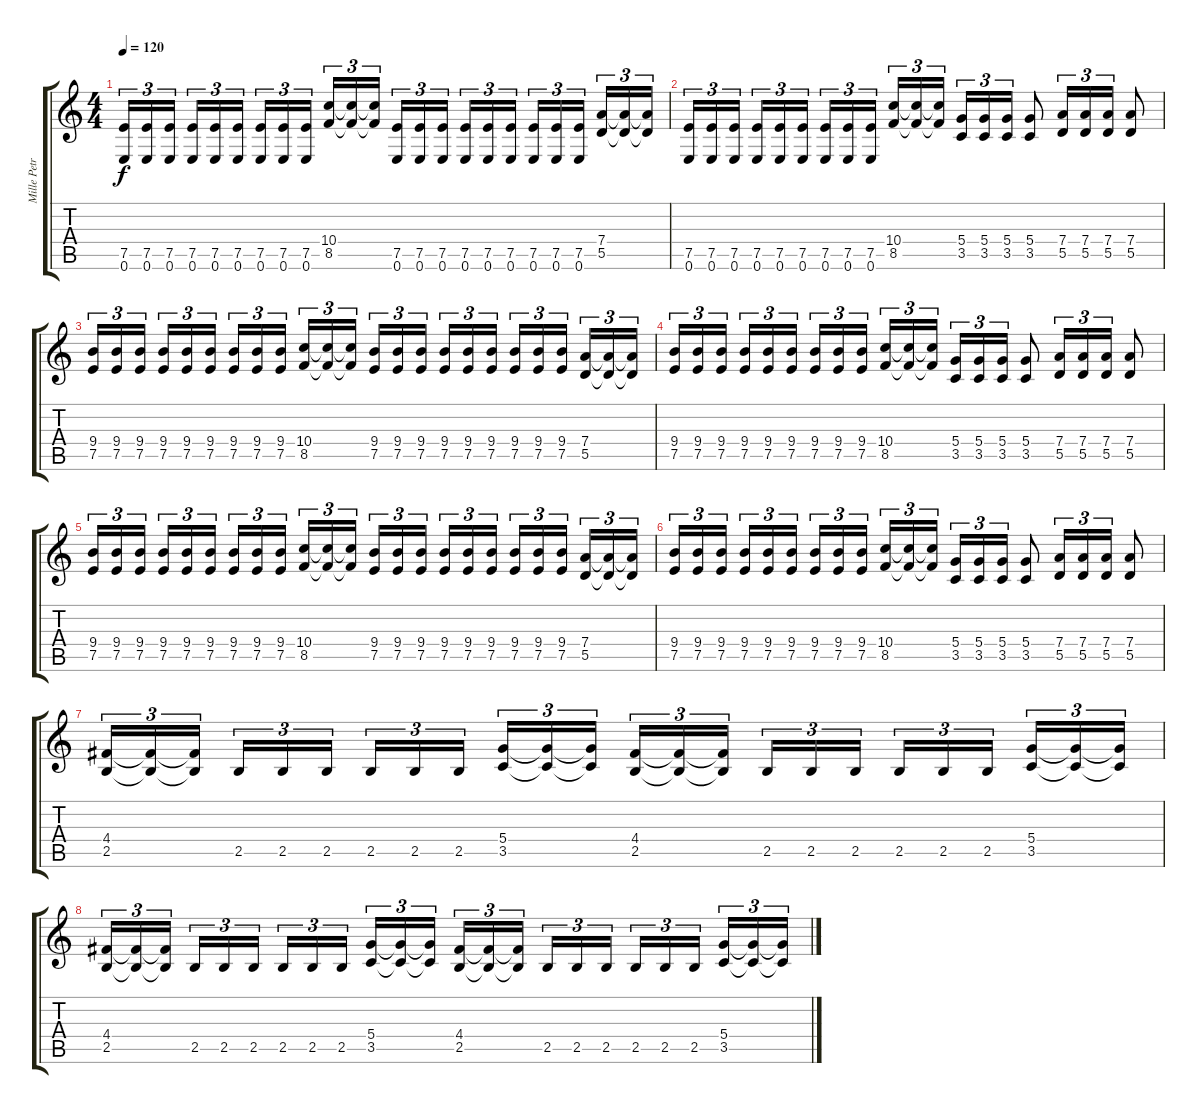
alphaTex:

\track ("Mille Petrozza" "Mille Petr") {instrument distortionguitar}
\staff {score tabs}
\tuning (E4 B3 G3 D3 A2 E2) {hide}
\ts (4 4)
\tempo 120
\clef g2
\ks c
(7.5 0.6).16{tu (3 2) dy f} (7.5 0.6).16{tu (3 2)} (7.5 0.6).16{tu (3 2)} (7.5 0.6).16{tu (3 2)} (7.5 0.6).16{tu (3 2)} (7.5 0.6).16{tu (3 2)} (7.5 0.6).16{tu (3 2)} (7.5 0.6).16{tu (3 2)} (7.5 0.6).16{tu (3 2)} (10.4 8.5).16{tu (3 2)} (10.4{t} 8.5{t}).16{tu (3 2)} (10.4{t} 8.5{t}).16{tu (3 2)} (7.5 0.6).16{tu (3 2)} (7.5 0.6).16{tu (3 2)} (7.5 0.6).16{tu (3 2)} (7.5 0.6).16{tu (3 2)} (7.5 0.6).16{tu (3 2)} (7.5 0.6).16{tu (3 2)} (7.5 0.6).16{tu (3 2)} (7.5 0.6).16{tu (3 2)} (7.5 0.6).16{tu (3 2)} (7.4 5.5).16{tu (3 2)} (7.4{t} 5.5{t}).16{tu (3 2)} (7.4{t} 5.5{t}).16{tu (3 2)} |
(7.5 0.6).16{tu (3 2)} (7.5 0.6).16{tu (3 2)} (7.5 0.6).16{tu (3 2)} (7.5 0.6).16{tu (3 2)} (7.5 0.6).16{tu (3 2)} (7.5 0.6).16{tu (3 2)} (7.5 0.6).16{tu (3 2)} (7.5 0.6).16{tu (3 2)} (7.5 0.6).16{tu (3 2)} (10.4 8.5).16{tu (3 2)} (10.4{t} 8.5{t}).16{tu (3 2)} (10.4{t} 8.5{t}).16{tu (3 2)} (5.4 3.5).16{tu (3 2)} (5.4 3.5).16{tu (3 2)} (5.4 3.5).16{tu (3 2)} (5.4 3.5).8 (7.4 5.5).16{tu (3 2)} (7.4 5.5).16{tu (3 2)} (7.4 5.5).16{tu (3 2)} (7.4 5.5).8 |
(9.4 7.5).16{tu (3 2)} (9.4 7.5).16{tu (3 2)} (9.4 7.5).16{tu (3 2)} (9.4 7.5).16{tu (3 2)} (9.4 7.5).16{tu (3 2)} (9.4 7.5).16{tu (3 2)} (9.4 7.5).16{tu (3 2)} (9.4 7.5).16{tu (3 2)} (9.4 7.5).16{tu (3 2)} (10.4 8.5).16{tu (3 2)} (10.4{t} 8.5{t}).16{tu (3 2)} (10.4{t} 8.5{t}).16{tu (3 2)} (9.4 7.5).16{tu (3 2)} (9.4 7.5).16{tu (3 2)} (9.4 7.5).16{tu (3 2)} (9.4 7.5).16{tu (3 2)} (9.4 7.5).16{tu (3 2)} (9.4 7.5).16{tu (3 2)} (9.4 7.5).16{tu (3 2)} (9.4 7.5).16{tu (3 2)} (9.4 7.5).16{tu (3 2)} (7.4 5.5).16{tu (3 2)} (7.4{t} 5.5{t}).16{tu (3 2)} (7.4{t} 5.5{t}).16{tu (3 2)} |
(9.4 7.5).16{tu (3 2)} (9.4 7.5).16{tu (3 2)} (9.4 7.5).16{tu (3 2)} (9.4 7.5).16{tu (3 2)} (9.4 7.5).16{tu (3 2)} (9.4 7.5).16{tu (3 2)} (9.4 7.5).16{tu (3 2)} (9.4 7.5).16{tu (3 2)} (9.4 7.5).16{tu (3 2)} (10.4 8.5).16{tu (3 2)} (10.4{t} 8.5{t}).16{tu (3 2)} (10.4{t} 8.5{t}).16{tu (3 2)} (5.4 3.5).16{tu (3 2)} (5.4 3.5).16{tu (3 2)} (5.4 3.5).16{tu (3 2)} (5.4 3.5).8 (7.4 5.5).16{tu (3 2)} (7.4 5.5).16{tu (3 2)} (7.4 5.5).16{tu (3 2)} (7.4 5.5).8 |
(9.4 7.5).16{tu (3 2)} (9.4 7.5).16{tu (3 2)} (9.4 7.5).16{tu (3 2)} (9.4 7.5).16{tu (3 2)} (9.4 7.5).16{tu (3 2)} (9.4 7.5).16{tu (3 2)} (9.4 7.5).16{tu (3 2)} (9.4 7.5).16{tu (3 2)} (9.4 7.5).16{tu (3 2)} (10.4 8.5).16{tu (3 2)} (10.4{t} 8.5{t}).16{tu (3 2)} (10.4{t} 8.5{t}).16{tu (3 2)} (9.4 7.5).16{tu (3 2)} (9.4 7.5).16{tu (3 2)} (9.4 7.5).16{tu (3 2)} (9.4 7.5).16{tu (3 2)} (9.4 7.5).16{tu (3 2)} (9.4 7.5).16{tu (3 2)} (9.4 7.5).16{tu (3 2)} (9.4 7.5).16{tu (3 2)} (9.4 7.5).16{tu (3 2)} (7.4 5.5).16{tu (3 2)} (7.4{t} 5.5{t}).16{tu (3 2)} (7.4{t} 5.5{t}).16{tu (3 2)} |
(9.4 7.5).16{tu (3 2)} (9.4 7.5).16{tu (3 2)} (9.4 7.5).16{tu (3 2)} (9.4 7.5).16{tu (3 2)} (9.4 7.5).16{tu (3 2)} (9.4 7.5).16{tu (3 2)} (9.4 7.5).16{tu (3 2)} (9.4 7.5).16{tu (3 2)} (9.4 7.5).16{tu (3 2)} (10.4 8.5).16{tu (3 2)} (10.4{t} 8.5{t}).16{tu (3 2)} (10.4{t} 8.5{t}).16{tu (3 2)} (5.4 3.5).16{tu (3 2)} (5.4 3.5).16{tu (3 2)} (5.4 3.5).16{tu (3 2)} (5.4 3.5).8 (7.4 5.5).16{tu (3 2)} (7.4 5.5).16{tu (3 2)} (7.4 5.5).16{tu (3 2)} (7.4 5.5).8 |
(4.4 2.5).16{tu (3 2)} (4.4{t} 2.5{t}).16{tu (3 2)} (4.4{t} 2.5{t}).16{tu (3 2)} 2.5.16{tu (3 2)} 2.5.16{tu (3 2)} 2.5.16{tu (3 2)} 2.5.16{tu (3 2)} 2.5.16{tu (3 2)} 2.5.16{tu (3 2)} (5.4 3.5).16{tu (3 2)} (5.4{t} 3.5{t}).16{tu (3 2)} (5.4{t} 3.5{t}).16{tu (3 2)} (4.4 2.5).16{tu (3 2)} (4.4{t} 2.5{t}).16{tu (3 2)} (4.4{t} 2.5{t}).16{tu (3 2)} 2.5.16{tu (3 2)} 2.5.16{tu (3 2)} 2.5.16{tu (3 2)} 2.5.16{tu (3 2)} 2.5.16{tu (3 2)} 2.5.16{tu (3 2)} (5.4 3.5).16{tu (3 2)} (5.4{t} 3.5{t}).16{tu (3 2)} (5.4{t} 3.5{t}).16{tu (3 2)} |
(4.4 2.5).16{tu (3 2)} (4.4{t} 2.5{t}).16{tu (3 2)} (4.4{t} 2.5{t}).16{tu (3 2)} 2.5.16{tu (3 2)} 2.5.16{tu (3 2)} 2.5.16{tu (3 2)} 2.5.16{tu (3 2)} 2.5.16{tu (3 2)} 2.5.16{tu (3 2)} (5.4 3.5).16{tu (3 2)} (5.4{t} 3.5{t}).16{tu (3 2)} (5.4{t} 3.5{t}).16{tu (3 2)} (4.4 2.5).16{tu (3 2)} (4.4{t} 2.5{t}).16{tu (3 2)} (4.4{t} 2.5{t}).16{tu (3 2)} 2.5.16{tu (3 2)} 2.5.16{tu (3 2)} 2.5.16{tu (3 2)} 2.5.16{tu (3 2)} 2.5.16{tu (3 2)} 2.5.16{tu (3 2)} (5.4 3.5).16{tu (3 2)} (5.4{t} 3.5{t}).16{tu (3 2)} (5.4{t} 3.5{t}).16{tu (3 2)}
